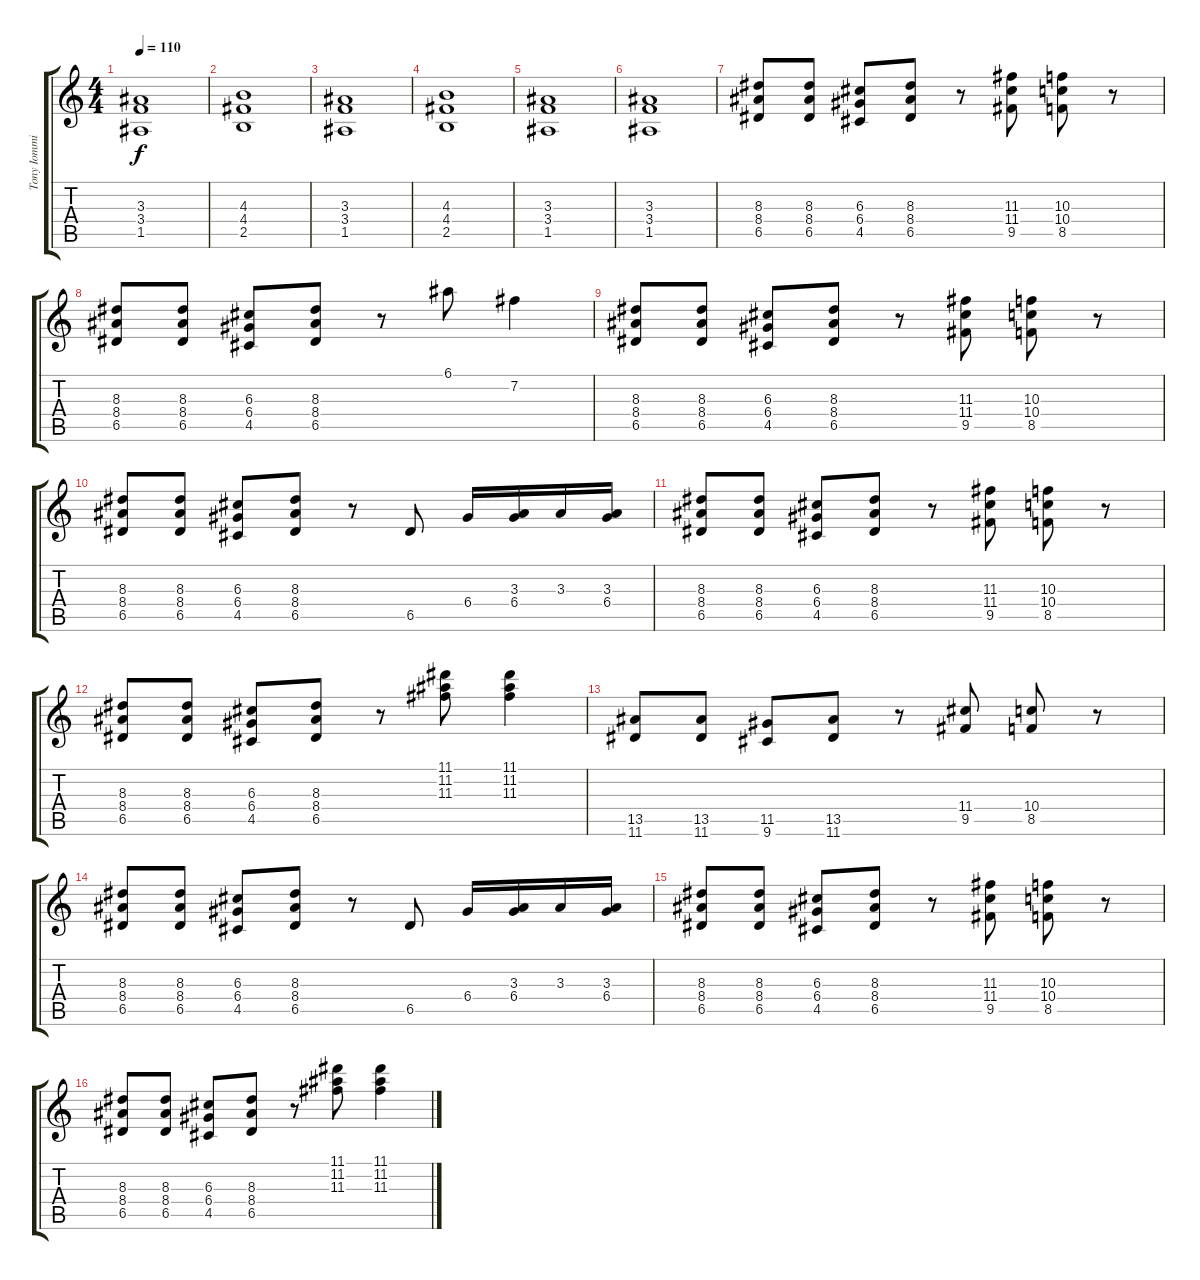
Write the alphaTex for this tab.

\track ("Tony Iommi (Disto Guitar)" "Tony Iommi") {instrument distortionguitar}
\staff {score tabs}
\tuning (E4 B3 G3 D3 A2 E2) {hide}
\ts (4 4)
\tempo 110
\clef g2
\ks c
(3.3 3.4 1.5).1{dy f} |
(4.3 4.4 2.5).1 |
(3.3 3.4 1.5).1 |
(4.3 4.4 2.5).1 |
(3.3 3.4 1.5).1 |
(3.3 3.4 1.5).1 |
(8.3 8.4 6.5).8 (8.3 8.4 6.5).8 (6.3 6.4 4.5).8 (8.3 8.4 6.5).8 r.8 (11.3 11.4 9.5).8 (10.3 10.4 8.5).8 r.8 |
(8.3 8.4 6.5).8 (8.3 8.4 6.5).8 (6.3 6.4 4.5).8 (8.3 8.4 6.5).8 r.8 6.1.8 7.2.4 |
(8.3 8.4 6.5).8 (8.3 8.4 6.5).8 (6.3 6.4 4.5).8 (8.3 8.4 6.5).8 r.8 (11.3 11.4 9.5).8 (10.3 10.4 8.5).8 r.8 |
(8.3 8.4 6.5).8 (8.3 8.4 6.5).8 (6.3 6.4 4.5).8 (8.3 8.4 6.5).8 r.8 6.5.8 6.4.16 (3.3 6.4).16 3.3.16 (3.3 6.4).16 |
(8.3 8.4 6.5).8 (8.3 8.4 6.5).8 (6.3 6.4 4.5).8 (8.3 8.4 6.5).8 r.8 (11.3 11.4 9.5).8 (10.3 10.4 8.5).8 r.8 |
(8.3 8.4 6.5).8 (8.3 8.4 6.5).8 (6.3 6.4 4.5).8 (8.3 8.4 6.5).8 r.8 (11.1 11.2 11.3).8 (11.1 11.2 11.3).4 |
(13.5 11.6).8 (13.5 11.6).8 (11.5 9.6).8 (13.5 11.6).8 r.8 (11.4 9.5).8 (10.4 8.5).8 r.8 |
(8.3 8.4 6.5).8 (8.3 8.4 6.5).8 (6.3 6.4 4.5).8 (8.3 8.4 6.5).8 r.8 6.5.8 6.4.16 (3.3 6.4).16 3.3.16 (3.3 6.4).16 |
(8.3 8.4 6.5).8 (8.3 8.4 6.5).8 (6.3 6.4 4.5).8 (8.3 8.4 6.5).8 r.8 (11.3 11.4 9.5).8 (10.3 10.4 8.5).8 r.8 |
(8.3 8.4 6.5).8 (8.3 8.4 6.5).8 (6.3 6.4 4.5).8 (8.3 8.4 6.5).8 r.8 (11.1 11.2 11.3).8 (11.1 11.2 11.3).4
